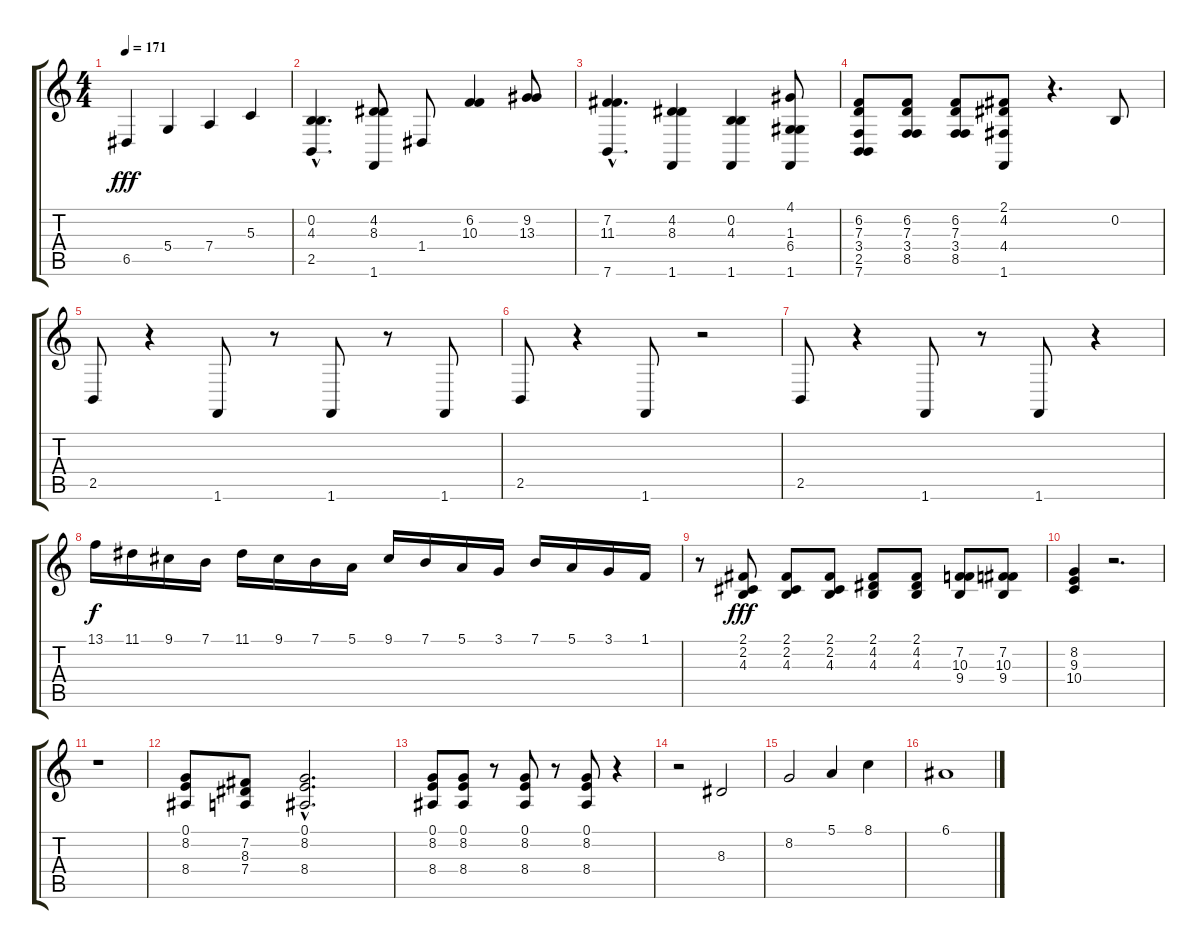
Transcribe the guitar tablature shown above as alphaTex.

\track "" {instrument choiraahs}
\staff {score tabs}
\tuning (E4 B3 G3 D3 A2 E2) {hide}
\ts (4 4)
\tempo 171
\clef g2
\ks c
6.5.4{dy fff} 5.4.4 7.4.4 5.3.4 |
(0.2{hac} 4.3{hac} 2.5).4{d} (4.2 8.3 1.6).8 1.4.8 (6.2 10.3).4 (9.2 13.3).8 |
(7.2{hac} 11.3{hac} 7.6).4{d} (4.2 8.3 1.6).4 (0.2 4.3 1.6).4 (4.1 1.3 6.4 1.6).8 |
(6.2 7.3 3.4 2.5 7.6).8 (6.2 7.3 3.4 8.5).8 (6.2 7.3 3.4 8.5).8 (2.1 4.2 4.4 1.6).8 r.4{d} 0.2.8 |
2.5.8 r.4 1.6.8 r.8 1.6.8 r.8 1.6.8 |
2.5.8 r.4 1.6.8 r.2 |
2.5.8 r.4 1.6.8 r.8 1.6.8 r.4 |
13.1.16{dy f instrument flute} 11.1.16 9.1.16 7.1.16 11.1.16 9.1.16 7.1.16 5.1.16 9.1.16 7.1.16 5.1.16 3.1.16 7.1.16 5.1.16 3.1.16 1.1.16 |
r.8 (2.1 2.2 4.3).8{dy fff instrument frenchhorn} (2.1 2.2 4.3).8 (2.1 2.2 4.3).8 (2.1 4.2 4.3).8 (2.1 4.2 4.3).8 (7.2 10.3 9.4).8 (7.2 10.3 9.4).8 |
(8.2 9.3 10.4).4 r.2{d} |
r.1 |
(0.1 8.2 8.4).8 (7.2 8.3 7.4).8 (0.1{hac} 8.2{hac} 8.4{hac}).2{d} |
(0.1 8.2 8.4).8 (0.1 8.2 8.4).8 r.8 (0.1 8.2 8.4).8 r.8 (0.1 8.2 8.4).8 r.4 |
r.2 8.3.2 |
8.2.2 5.1.4 8.1.4 |
6.1.1
